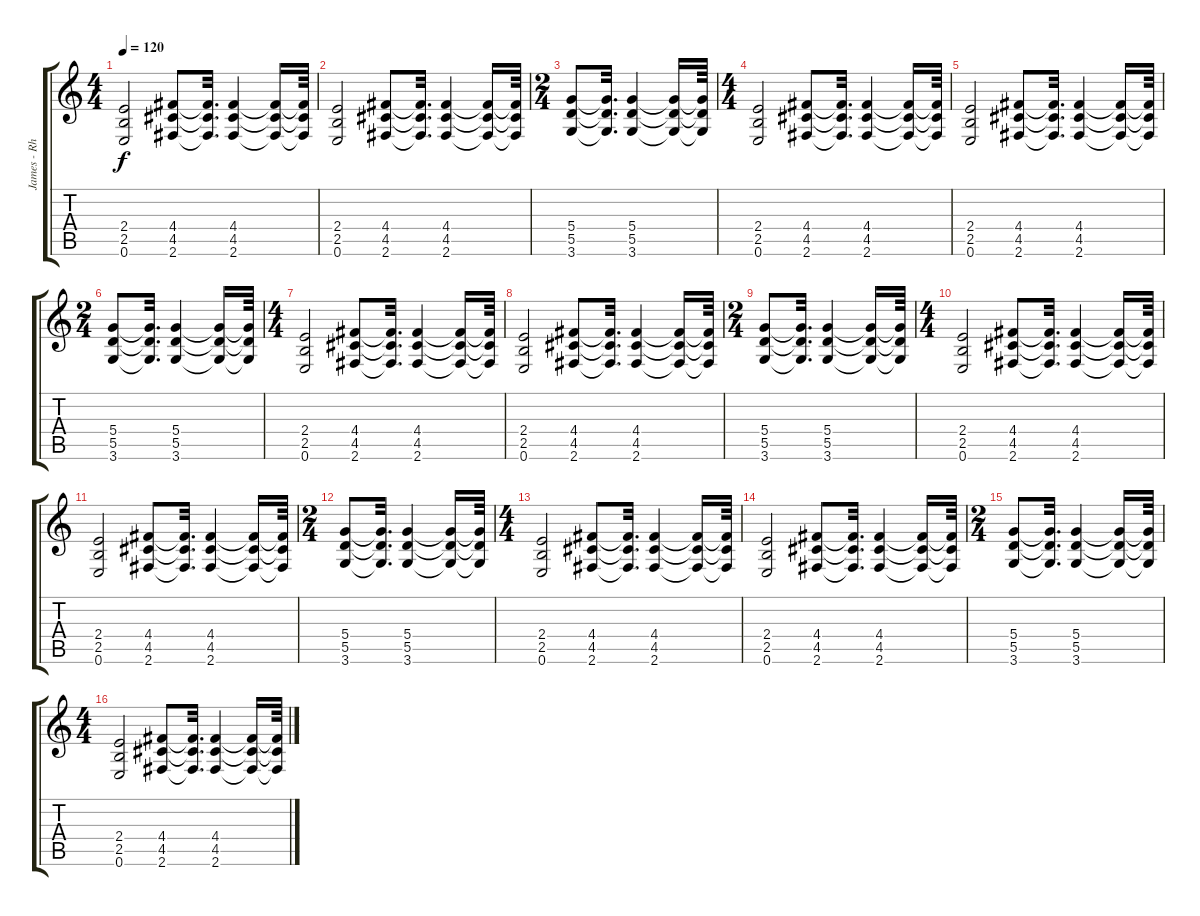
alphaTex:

\track ("James - Rhythm" "James - Rh") {instrument distortionguitar}
\staff {score tabs}
\tuning (E4 B3 G3 D3 A2 E2) {hide}
\ts (4 4)
\tempo 120
\clef g2
\ks c
(2.4 2.5 0.6).2{dy f} (4.4 4.5 2.6).8 (4.4{t} 4.5{t} 2.6{t}).32{d} (4.4 4.5 2.6).4 (4.4{t} 4.5{t} 2.6{t}).16 (4.4{t} 4.5{t} 2.6{t}).64 |
(2.4 2.5 0.6).2 (4.4 4.5 2.6).8 (4.4{t} 4.5{t} 2.6{t}).32{d} (4.4 4.5 2.6).4 (4.4{t} 4.5{t} 2.6{t}).16 (4.4{t} 4.5{t} 2.6{t}).64 |
\ts (2 4)
(5.4 5.5 3.6).8 (5.4{t} 5.5{t} 3.6{t}).32{d} (5.4 5.5 3.6).4 (5.4{t} 5.5{t} 3.6{t}).16 (5.4{t} 5.5{t} 3.6{t}).64 |
\ts (4 4)
(2.4 2.5 0.6).2 (4.4 4.5 2.6).8 (4.4{t} 4.5{t} 2.6{t}).32{d} (4.4 4.5 2.6).4 (4.4{t} 4.5{t} 2.6{t}).16 (4.4{t} 4.5{t} 2.6{t}).64 |
(2.4 2.5 0.6).2 (4.4 4.5 2.6).8 (4.4{t} 4.5{t} 2.6{t}).32{d} (4.4 4.5 2.6).4 (4.4{t} 4.5{t} 2.6{t}).16 (4.4{t} 4.5{t} 2.6{t}).64 |
\ts (2 4)
(5.4 5.5 3.6).8 (5.4{t} 5.5{t} 3.6{t}).32{d} (5.4 5.5 3.6).4 (5.4{t} 5.5{t} 3.6{t}).16 (5.4{t} 5.5{t} 3.6{t}).64 |
\ts (4 4)
(2.4 2.5 0.6).2 (4.4 4.5 2.6).8 (4.4{t} 4.5{t} 2.6{t}).32{d} (4.4 4.5 2.6).4 (4.4{t} 4.5{t} 2.6{t}).16 (4.4{t} 4.5{t} 2.6{t}).64 |
(2.4 2.5 0.6).2 (4.4 4.5 2.6).8 (4.4{t} 4.5{t} 2.6{t}).32{d} (4.4 4.5 2.6).4 (4.4{t} 4.5{t} 2.6{t}).16 (4.4{t} 4.5{t} 2.6{t}).64 |
\ts (2 4)
(5.4 5.5 3.6).8 (5.4{t} 5.5{t} 3.6{t}).32{d} (5.4 5.5 3.6).4 (5.4{t} 5.5{t} 3.6{t}).16 (5.4{t} 5.5{t} 3.6{t}).64 |
\ts (4 4)
(2.4 2.5 0.6).2 (4.4 4.5 2.6).8 (4.4{t} 4.5{t} 2.6{t}).32{d} (4.4 4.5 2.6).4 (4.4{t} 4.5{t} 2.6{t}).16 (4.4{t} 4.5{t} 2.6{t}).64 |
(2.4 2.5 0.6).2 (4.4 4.5 2.6).8 (4.4{t} 4.5{t} 2.6{t}).32{d} (4.4 4.5 2.6).4 (4.4{t} 4.5{t} 2.6{t}).16 (4.4{t} 4.5{t} 2.6{t}).64 |
\ts (2 4)
(5.4 5.5 3.6).8 (5.4{t} 5.5{t} 3.6{t}).32{d} (5.4 5.5 3.6).4 (5.4{t} 5.5{t} 3.6{t}).16 (5.4{t} 5.5{t} 3.6{t}).64 |
\ts (4 4)
(2.4 2.5 0.6).2 (4.4 4.5 2.6).8 (4.4{t} 4.5{t} 2.6{t}).32{d} (4.4 4.5 2.6).4 (4.4{t} 4.5{t} 2.6{t}).16 (4.4{t} 4.5{t} 2.6{t}).64 |
(2.4 2.5 0.6).2 (4.4 4.5 2.6).8 (4.4{t} 4.5{t} 2.6{t}).32{d} (4.4 4.5 2.6).4 (4.4{t} 4.5{t} 2.6{t}).16 (4.4{t} 4.5{t} 2.6{t}).64 |
\ts (2 4)
(5.4 5.5 3.6).8 (5.4{t} 5.5{t} 3.6{t}).32{d} (5.4 5.5 3.6).4 (5.4{t} 5.5{t} 3.6{t}).16 (5.4{t} 5.5{t} 3.6{t}).64 |
\ts (4 4)
(2.4 2.5 0.6).2 (4.4 4.5 2.6).8 (4.4{t} 4.5{t} 2.6{t}).32{d} (4.4 4.5 2.6).4 (4.4{t} 4.5{t} 2.6{t}).16 (4.4{t} 4.5{t} 2.6{t}).64
